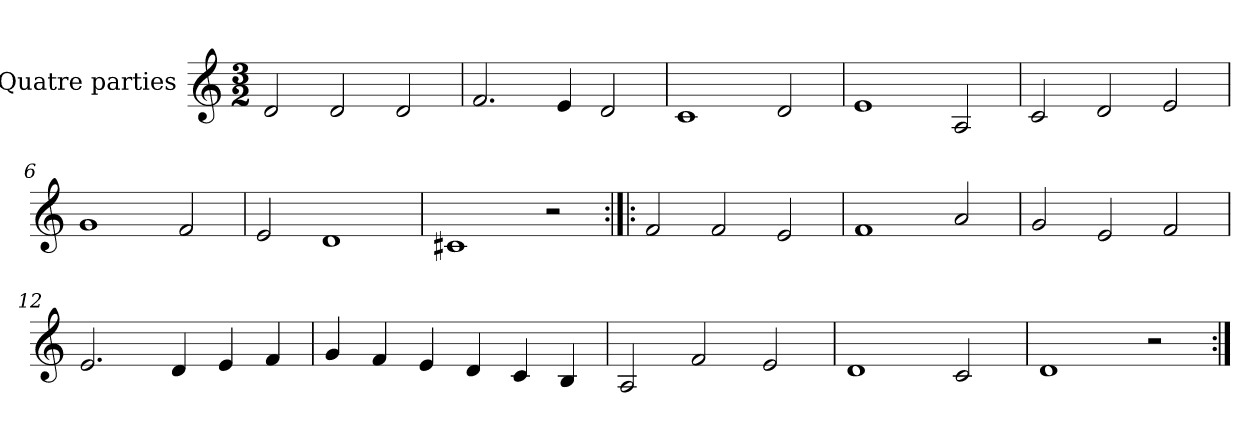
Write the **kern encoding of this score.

**kern
*part1
*staff1
*I"Quatre parties
*clefG2
*k[]
*M3/2
*MM180
=1
2d/
2d/
2d/
=2
2.f/
4e/
2d/
=3
1c
2d/
=4
1e
2A/
=5
2c/
2d/
2e/
=6
1g
2f/
=7
2e/
1d
=8
1c#X
2r
=9:|!|:
2f/
2f/
2e/
=10
1f
2a/
=11
2g/
2e/
2f/
=12
2.e/
4d/
4e/
4f/
=13
4g/
4f/
4e/
4d/
4c/
4B/
=14
2A/
2f/
2e/
=15
1d
2c/
=16
1d
2r
=:|!
*-
